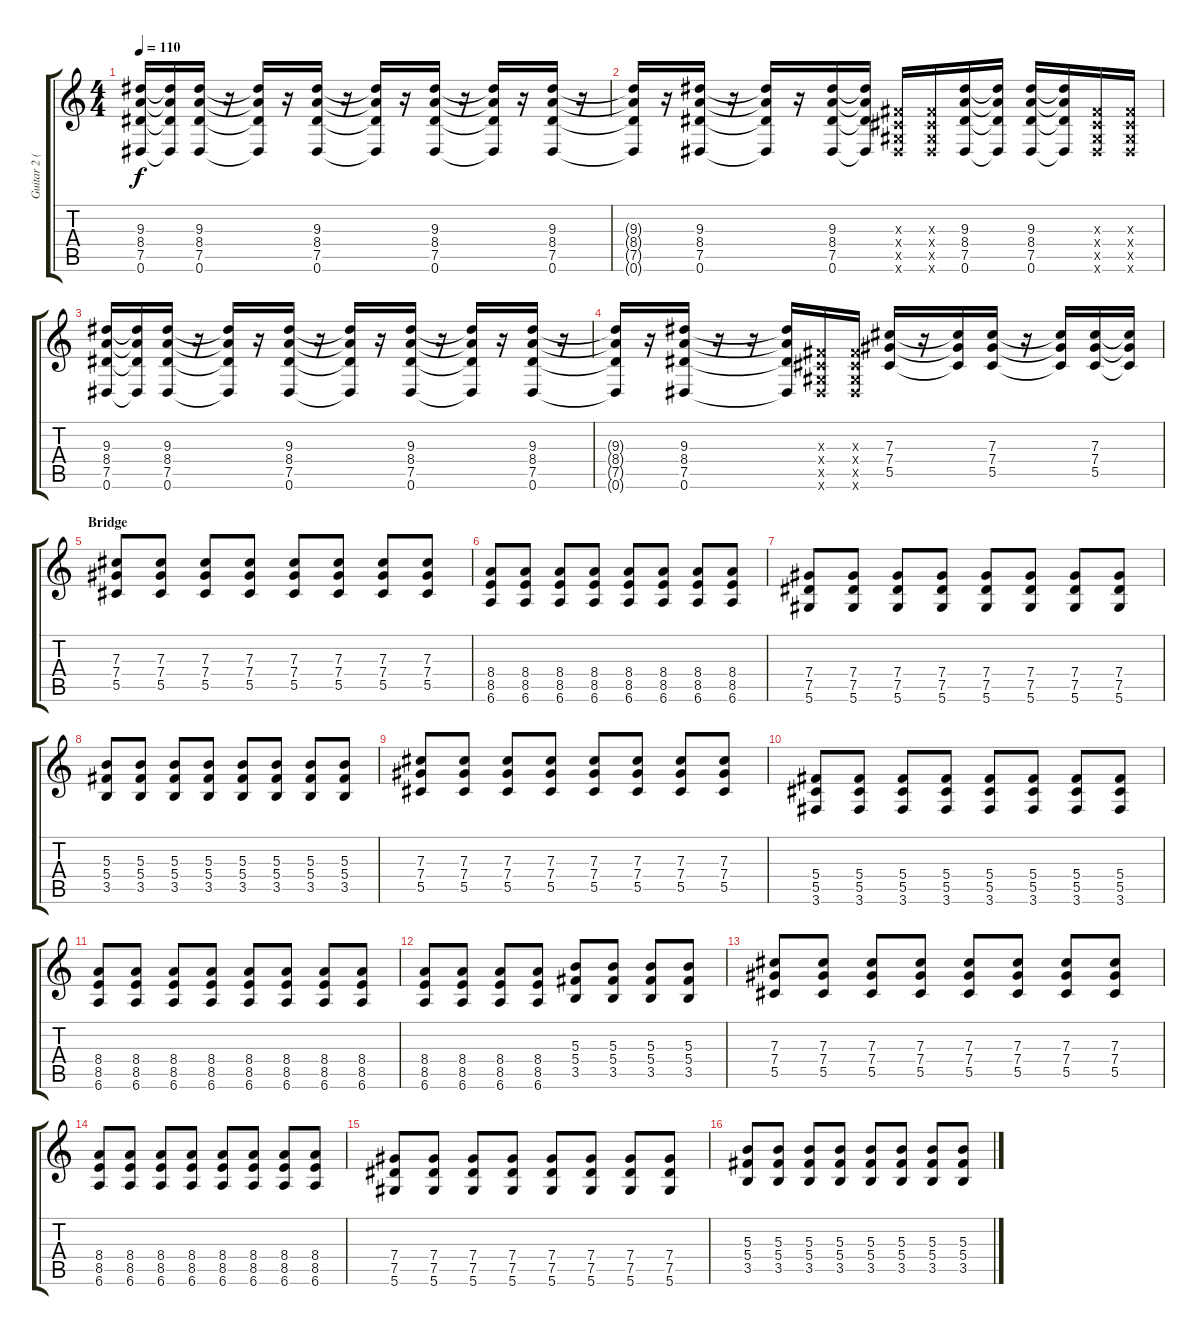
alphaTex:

\track ("Guitar 2 (Eb)" "Guitar 2 (") {instrument distortionguitar}
\staff {score tabs}
\tuning (Eb4 Bb3 Gb3 Db3 Ab2 Eb2) {hide}
\ts (4 4)
\tempo 110
\clef g2
\ks c
(9.3 8.4 7.5 0.6).16{dy f} (9.3{t} 8.4{t} 7.5{t} 0.6{t}).16 (9.3 8.4 7.5 0.6).16 r.16 (9.3{t} 8.4{t} 7.5{t} 0.6{t}).16 r.16 (9.3 8.4 7.5 0.6).16 r.16 (9.3{t} 8.4{t} 7.5{t} 0.6{t}).16 r.16 (9.3 8.4 7.5 0.6).16 r.16 (9.3{t} 8.4{t} 7.5{t} 0.6{t}).16 r.16 (9.3 8.4 7.5 0.6).16 r.16 |
(9.3{t} 8.4{t} 7.5{t} 0.6{t}).16 r.16 (9.3 8.4 7.5 0.6).16 r.16 (9.3{t} 8.4{t} 7.5{t} 0.6{t}).16 r.16 (9.3 8.4 7.5 0.6).16 (9.3{t} 8.4{t} 7.5{t} 0.6{t}).16 (0.3{x} 0.4{x} 0.5{x} 0.6{x}).16 (0.3{x} 0.4{x} 0.5{x} 0.6{x}).16 (9.3 8.4 7.5 0.6).16 (9.3{t} 8.4{t} 7.5{t} 0.6{t}).16 (9.3 8.4 7.5 0.6).16 (9.3{t} 8.4{t} 7.5{t} 0.6{t}).16 (0.3{x} 0.4{x} 0.5{x} 0.6{x}).16 (0.3{x} 0.4{x} 0.5{x} 0.6{x}).16 |
(9.3 8.4 7.5 0.6).16 (9.3{t} 8.4{t} 7.5{t} 0.6{t}).16 (9.3 8.4 7.5 0.6).16 r.16 (9.3{t} 8.4{t} 7.5{t} 0.6{t}).16 r.16 (9.3 8.4 7.5 0.6).16 r.16 (9.3{t} 8.4{t} 7.5{t} 0.6{t}).16 r.16 (9.3 8.4 7.5 0.6).16 r.16 (9.3{t} 8.4{t} 7.5{t} 0.6{t}).16 r.16 (9.3 8.4 7.5 0.6).16 r.16 |
(9.3{t} 8.4{t} 7.5{t} 0.6{t}).16 r.16 (9.3 8.4 7.5 0.6).16 r.16 r.16 (9.3{t} 8.4{t} 7.5{t} 0.6{t}).16 (0.3{x} 0.4{x} 0.5{x} 0.6{x}).16 (0.3{x} 0.4{x} 0.5{x} 0.6{x}).16 (7.3 7.4 5.5).16 r.16 (7.3{t} 7.4{t} 5.5{t}).16 (7.3 7.4 5.5).16 r.16 (7.3{t} 7.4{t} 5.5{t}).16 (7.3 7.4 5.5).16 (7.3{t} 7.4{t} 5.5{t}).16 |
\section ("" "Bridge")
(7.3 7.4 5.5).8 (7.3 7.4 5.5).8 (7.3 7.4 5.5).8 (7.3 7.4 5.5).8 (7.3 7.4 5.5).8 (7.3 7.4 5.5).8 (7.3 7.4 5.5).8 (7.3 7.4 5.5).8 |
(8.4 8.5 6.6).8 (8.4 8.5 6.6).8 (8.4 8.5 6.6).8 (8.4 8.5 6.6).8 (8.4 8.5 6.6).8 (8.4 8.5 6.6).8 (8.4 8.5 6.6).8 (8.4 8.5 6.6).8 |
(7.4 7.5 5.6).8 (7.4 7.5 5.6).8 (7.4 7.5 5.6).8 (7.4 7.5 5.6).8 (7.4 7.5 5.6).8 (7.4 7.5 5.6).8 (7.4 7.5 5.6).8 (7.4 7.5 5.6).8 |
(5.3 5.4 3.5).8 (5.3 5.4 3.5).8 (5.3 5.4 3.5).8 (5.3 5.4 3.5).8 (5.3 5.4 3.5).8 (5.3 5.4 3.5).8 (5.3 5.4 3.5).8 (5.3 5.4 3.5).8 |
(7.3 7.4 5.5).8 (7.3 7.4 5.5).8 (7.3 7.4 5.5).8 (7.3 7.4 5.5).8 (7.3 7.4 5.5).8 (7.3 7.4 5.5).8 (7.3 7.4 5.5).8 (7.3 7.4 5.5).8 |
(5.4 5.5 3.6).8 (5.4 5.5 3.6).8 (5.4 5.5 3.6).8 (5.4 5.5 3.6).8 (5.4 5.5 3.6).8 (5.4 5.5 3.6).8 (5.4 5.5 3.6).8 (5.4 5.5 3.6).8 |
(8.4 8.5 6.6).8 (8.4 8.5 6.6).8 (8.4 8.5 6.6).8 (8.4 8.5 6.6).8 (8.4 8.5 6.6).8 (8.4 8.5 6.6).8 (8.4 8.5 6.6).8 (8.4 8.5 6.6).8 |
(8.4 8.5 6.6).8 (8.4 8.5 6.6).8 (8.4 8.5 6.6).8 (8.4 8.5 6.6).8 (5.3 5.4 3.5).8 (5.3 5.4 3.5).8 (5.3 5.4 3.5).8 (5.3 5.4 3.5).8 |
(7.3 7.4 5.5).8 (7.3 7.4 5.5).8 (7.3 7.4 5.5).8 (7.3 7.4 5.5).8 (7.3 7.4 5.5).8 (7.3 7.4 5.5).8 (7.3 7.4 5.5).8 (7.3 7.4 5.5).8 |
(8.4 8.5 6.6).8 (8.4 8.5 6.6).8 (8.4 8.5 6.6).8 (8.4 8.5 6.6).8 (8.4 8.5 6.6).8 (8.4 8.5 6.6).8 (8.4 8.5 6.6).8 (8.4 8.5 6.6).8 |
(7.4 7.5 5.6).8 (7.4 7.5 5.6).8 (7.4 7.5 5.6).8 (7.4 7.5 5.6).8 (7.4 7.5 5.6).8 (7.4 7.5 5.6).8 (7.4 7.5 5.6).8 (7.4 7.5 5.6).8 |
(5.3 5.4 3.5).8 (5.3 5.4 3.5).8 (5.3 5.4 3.5).8 (5.3 5.4 3.5).8 (5.3 5.4 3.5).8 (5.3 5.4 3.5).8 (5.3 5.4 3.5).8 (5.3 5.4 3.5).8
